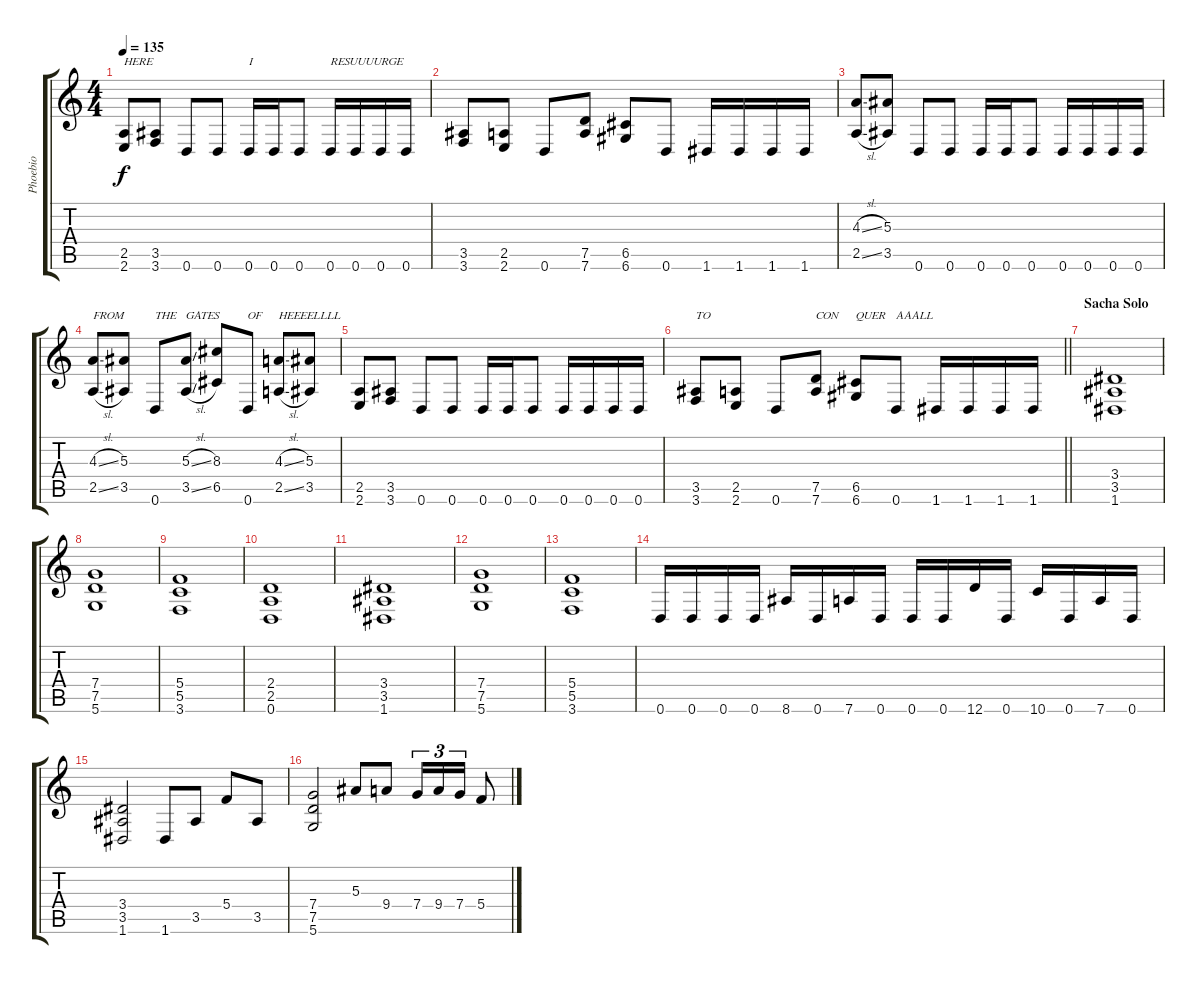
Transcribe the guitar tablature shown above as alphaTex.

\track ("Phoebio" "Phoebio") {instrument distortionguitar}
\staff {score tabs}
\tuning (D4 A3 F3 C3 G2 D2) {hide}
\ts (4 4)
\tempo 135
\clef g2
\ks c
(2.5 2.6).8{txt "HERE" dy f} (3.5 3.6).8 0.6.8 0.6.8 0.6.16{txt "I"} 0.6.16 0.6.8 0.6.16{txt "RESUUUURGE"} 0.6.16 0.6.16 0.6.16 |
(3.5 3.6).8 (2.5 2.6).8 0.6.8 (7.5 7.6).8 (6.5 6.6).8 0.6.8 1.6.16 1.6.16 1.6.16 1.6.16 |
(4.3{sl} 2.5{sl}).8 (5.3 3.5).8 0.6.8 0.6.8 0.6.16 0.6.16 0.6.8 0.6.16 0.6.16 0.6.16 0.6.16 |
(4.3{sl} 2.5{sl}).8{txt "FROM"} (5.3 3.5).8 0.6.8{txt "THE"} (5.3{sl} 3.5{sl}).8{txt "GATES"} (8.3 6.5).8 0.6.8{txt "OF"} (4.3{sl} 2.5{sl}).8{txt "HEEEELLLL"} (5.3 3.5).8 |
(2.5 2.6).8 (3.5 3.6).8 0.6.8 0.6.8 0.6.16 0.6.16 0.6.8 0.6.16 0.6.16 0.6.16 0.6.16 |
\barLineRight lightlight
(3.5 3.6).8{txt "TO"} (2.5 2.6).8 0.6.8 (7.5 7.6).8{txt "CON"} (6.5 6.6).8{txt "QUER"} 0.6.8{txt "AAALL"} 1.6.16 1.6.16 1.6.16 1.6.16 |
\section ("" "Sacha Solo")
(3.4 3.5 1.6).1 |
(7.4 7.5 5.6).1 |
(5.4 5.5 3.6).1 |
(2.4 2.5 0.6).1 |
(3.4 3.5 1.6).1 |
(7.4 7.5 5.6).1 |
(5.4 5.5 3.6).1 |
0.6.16 0.6.16 0.6.16 0.6.16 8.6.16 0.6.16 7.6.16 0.6.16 0.6.16 0.6.16 12.6.16 0.6.16 10.6.16 0.6.16 7.6.16 0.6.16 |
(3.4 3.5 1.6).2 1.6.8 3.5.8 5.4.8 3.5.8 |
(7.4 7.5 5.6).2 5.3.8 9.4.8 7.4.16{tu (3 2)} 9.4.16{tu (3 2)} 7.4.16{tu (3 2)} 5.4.8
